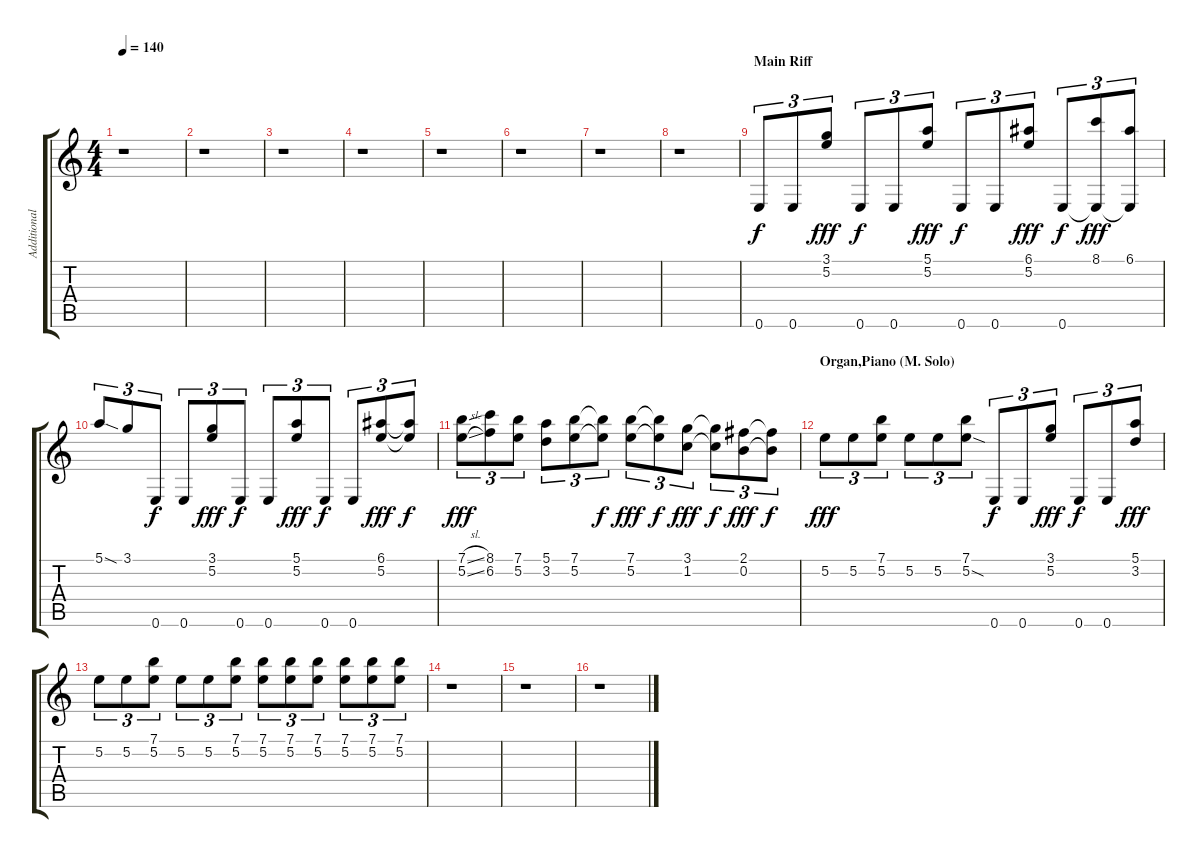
\track ("Additional Guitar" "Additional") {instrument overdrivenguitar}
\staff {score tabs}
\tuning (E4 B3 G3 D3 A2 E2) {hide}
\ts (4 4)
\tempo 140
\clef g2
\ks c
r.1{dy f} |
r.1 |
r.1 |
r.1 |
r.1 |
r.1 |
r.1 |
r.1 |
\section ("" "Main Riff")
0.6.8{tu (3 2)} 0.6.8{tu (3 2)} (3.1 5.2).8{tu (3 2) dy fff} 0.6.8{tu (3 2) dy f} 0.6.8{tu (3 2)} (5.1 5.2).8{tu (3 2) dy fff} 0.6.8{tu (3 2) dy f} 0.6.8{tu (3 2)} (6.1 5.2).8{tu (3 2) dy fff} 0.6.8{tu (3 2) dy f} (8.1 0.6{t}).8{tu (3 2) dy fff} (6.1 0.6{t}).8{tu (3 2)} |
5.1{sod}.8{tu (3 2)} 3.1.8{tu (3 2)} 0.6.8{tu (3 2) dy f} 0.6.8{tu (3 2)} (3.1 5.2).8{tu (3 2) dy fff} 0.6.8{tu (3 2) dy f} 0.6.8{tu (3 2)} (5.1 5.2).8{tu (3 2) dy fff} 0.6.8{tu (3 2) dy f} 0.6.8{tu (3 2)} (6.1 5.2).8{tu (3 2) dy fff} (6.1{t} 5.2{t}).8{tu (3 2) dy f} |
(7.1{sl} 5.2{sl}).8{tu (3 2) dy fff} (8.1 6.2).8{tu (3 2)} (7.1 5.2).8{tu (3 2)} (5.1 3.2).8{tu (3 2)} (7.1 5.2).8{tu (3 2)} (7.1{t} 5.2{t}).8{tu (3 2) dy f} (7.1 5.2).8{tu (3 2) dy fff} (7.1{t} 5.2{t}).8{tu (3 2) dy f} (3.1 1.2).8{tu (3 2) dy fff} (3.1{t} 1.2{t}).8{tu (3 2) dy f} (2.1 0.2).8{tu (3 2) dy fff} (2.1{t} 0.2{t}).8{tu (3 2) dy f} |
\section ("" "Organ,Piano (M. Solo)")
5.2.8{tu (3 2) dy fff} 5.2.8{tu (3 2)} (7.1 5.2).8{tu (3 2)} 5.2.8{tu (3 2)} 5.2.8{tu (3 2)} (7.1 5.2{sod}).8{tu (3 2)} 0.6.8{tu (3 2) dy f} 0.6.8{tu (3 2)} (3.1 5.2).8{tu (3 2) dy fff} 0.6.8{tu (3 2) dy f} 0.6.8{tu (3 2)} (5.1 3.2).8{tu (3 2) dy fff} |
5.2.8{tu (3 2)} 5.2.8{tu (3 2)} (7.1 5.2).8{tu (3 2)} 5.2.8{tu (3 2)} 5.2.8{tu (3 2)} (7.1 5.2).8{tu (3 2)} (7.1 5.2).8{tu (3 2)} (7.1 5.2).8{tu (3 2)} (7.1 5.2).8{tu (3 2)} (7.1 5.2).8{tu (3 2)} (7.1 5.2).8{tu (3 2)} (7.1 5.2).8{tu (3 2)} |
r.1 |
r.1 |
r.1
